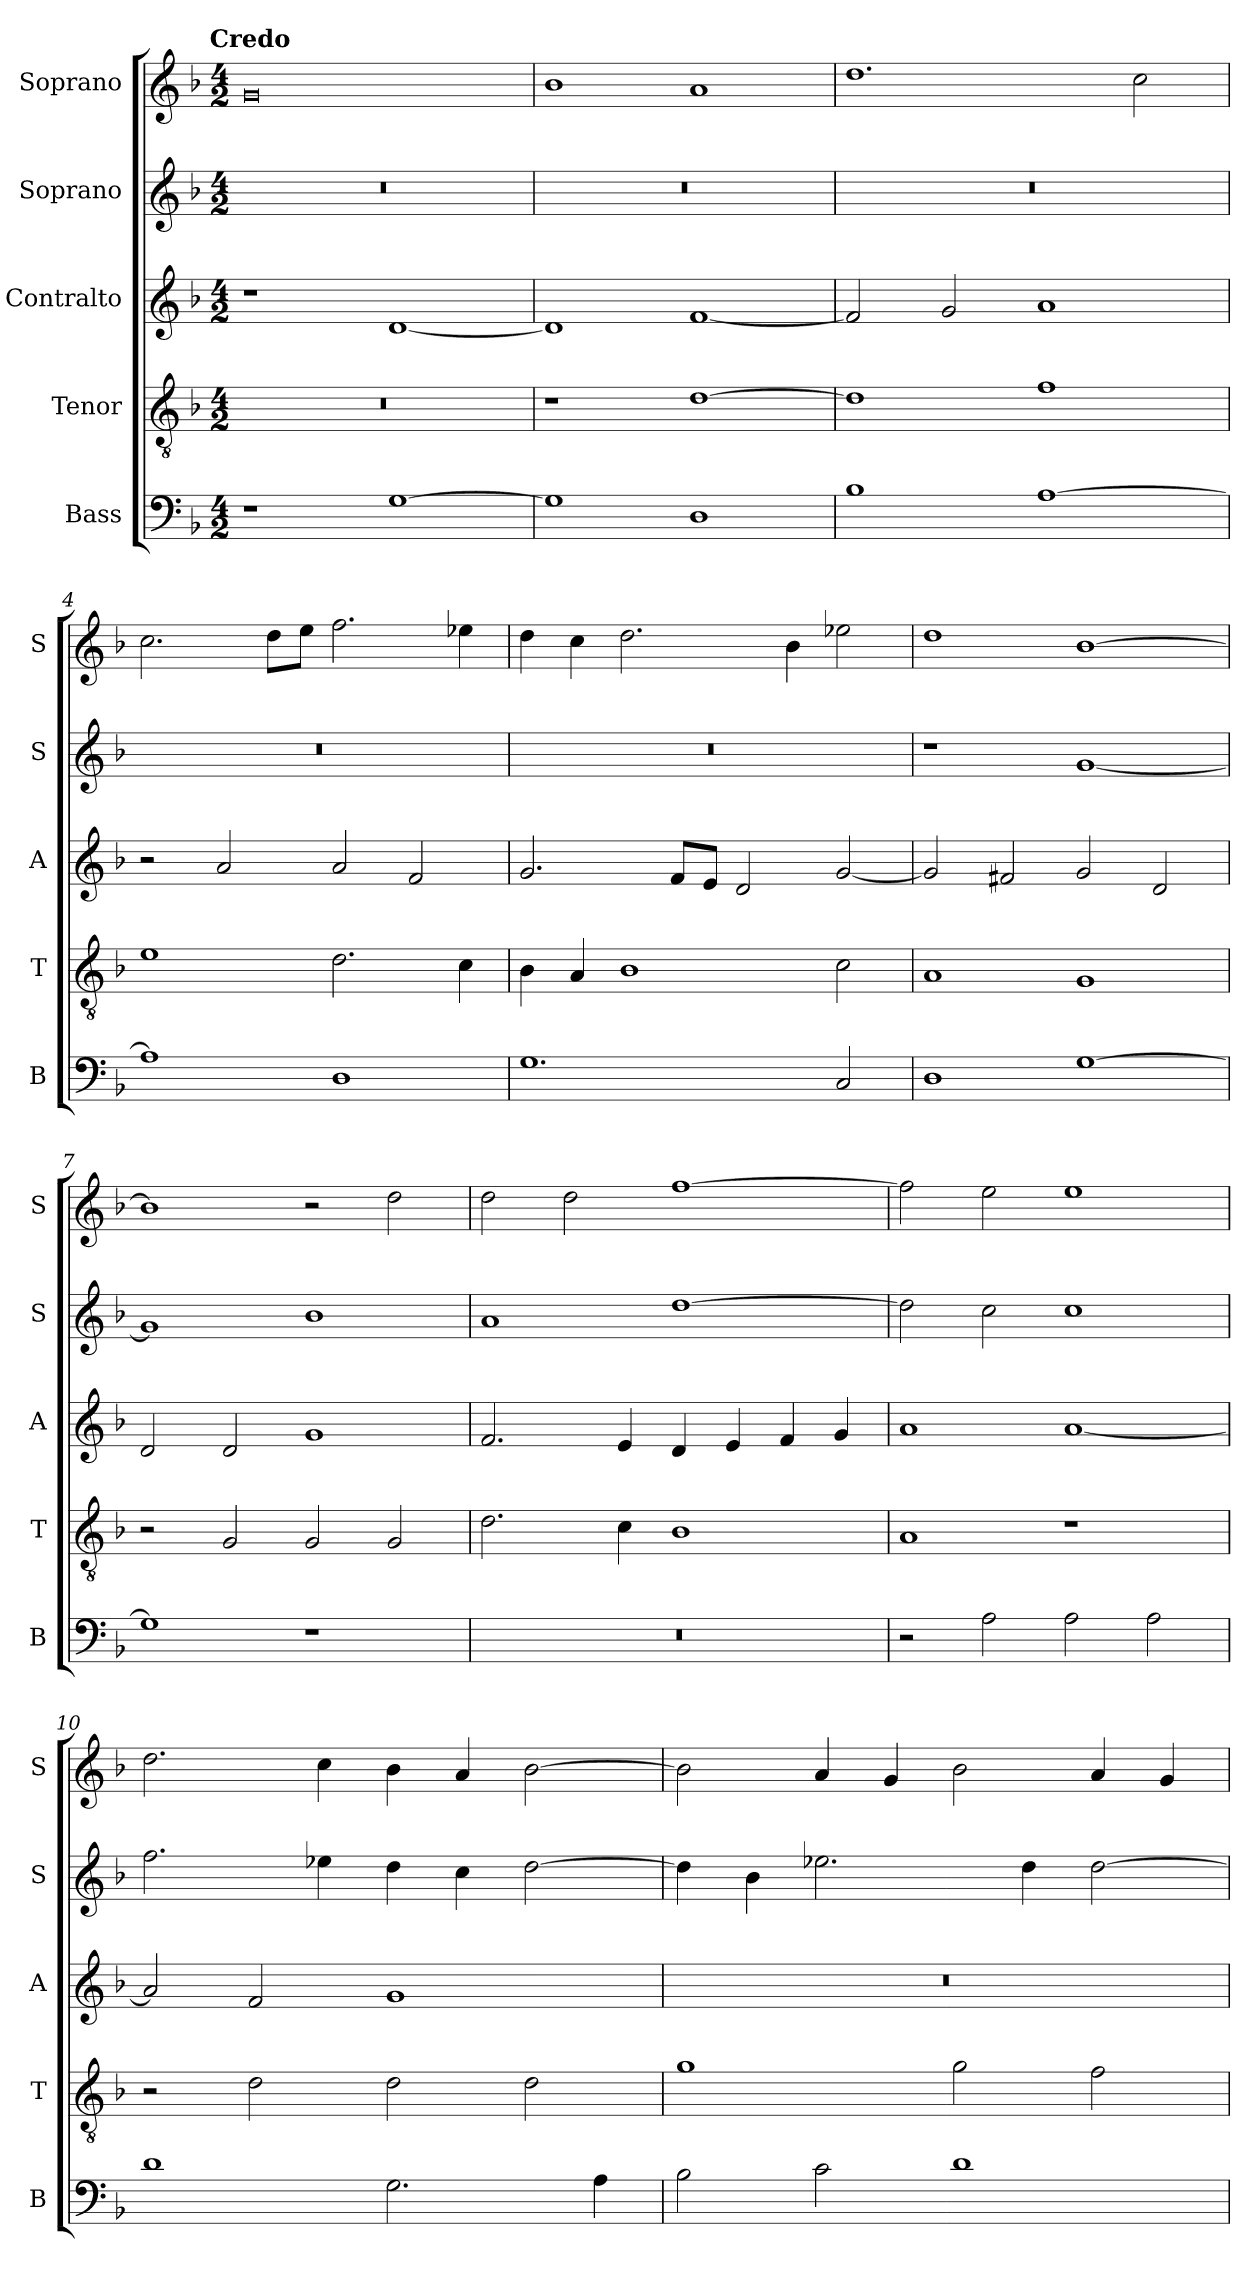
**kern	**kern	**kern	**kern	**kern
*part5	*part4	*part3	*part2	*part1
*staff5	*staff4	*staff3	*staff2	*staff1
*I"Bass	*I"Tenor	*I"Contralto	*I"Soprano	*I"Soprano
*I'B	*I'T	*I'A	*I'S	*I'S
*clefF4	*clefGv2	*clefG2	*clefG2	*clefG2
*k[b-]	*k[b-]	*k[b-]	*k[b-]	*k[b-]
*G:dor	*G:dor	*G:dor	*G:dor	*G:dor
!!LO:TX:omd:t=Credo
*M4/2	*M4/2	*M4/2	*M4/2	*M4/2
=1	=1	=1	=1	=1
1r	0r	1r	0r	0g
[1G	.	[1d	.	.
=2	=2	=2	=2	=2
1G]	1r	1d]	0r	1b-
1D	[1d	[1f	.	1a
=3	=3	=3	=3	=3
1B-	1d]	2f]	0r	1.dd
.	.	2g	.	.
[1A	1f	1a	.	.
.	.	.	.	2cc
=4	=4	=4	=4	=4
1A]	1e	2r	0r	2.cc
.	.	2a	.	.
.	.	.	.	8dd\L
.	.	.	.	8ee\J
1D	2.d	2a	.	2.ff
.	.	2f	.	.
.	4c	.	.	4ee-X
=5	=5	=5	=5	=5
1.G	4B-	2.g	0r	4dd
.	4A	.	.	4cc
.	1B-	.	.	2.dd
.	.	8f/L	.	.
.	.	8e/J	.	.
.	.	2d	.	.
.	.	.	.	4b-
2C	2c	[2g	.	2ee-X
=6	=6	=6	=6	=6
1D	1A	2g]	1r	1dd
.	.	2f#X	.	.
[1G	1G	2g	[1g	[1b-
.	.	2d	.	.
=7	=7	=7	=7	=7
1G]	2r	2d	1g]	1b-]
.	2G	2d	.	.
1r	2G	1g	1b-	2r
.	2G	.	.	2dd
=8	=8	=8	=8	=8
0r	2.d	2.f	1a	2dd
.	.	.	.	2dd
.	4c	4e	.	.
.	1B-	4d	[1dd	[1ff
.	.	4e	.	.
.	.	4f	.	.
.	.	4g	.	.
=9	=9	=9	=9	=9
2r	1A	1a	2dd]	2ff]
2A	.	.	2cc	2ee
2A	1r	[1a	1cc	1ee
2A	.	.	.	.
=10	=10	=10	=10	=10
1d	2r	2a]	2.ff	2.dd
.	2d	2f	.	.
.	.	.	4ee-X	4cc
2.G	2d	1g	4dd	4b-
.	.	.	4cc	4a
.	2d	.	[2dd	[2b-
4A	.	.	.	.
=11	=11	=11	=11	=11
2B-	1g	0r	4dd]	2b-]
.	.	.	4b-	.
2c	.	.	2.ee-X	4a
.	.	.	.	4g
1d	2g	.	.	2b-
.	.	.	4dd	.
.	2f	.	[2dd	4a
.	.	.	.	4g
=	=	=	=	=
*-	*-	*-	*-	*-
